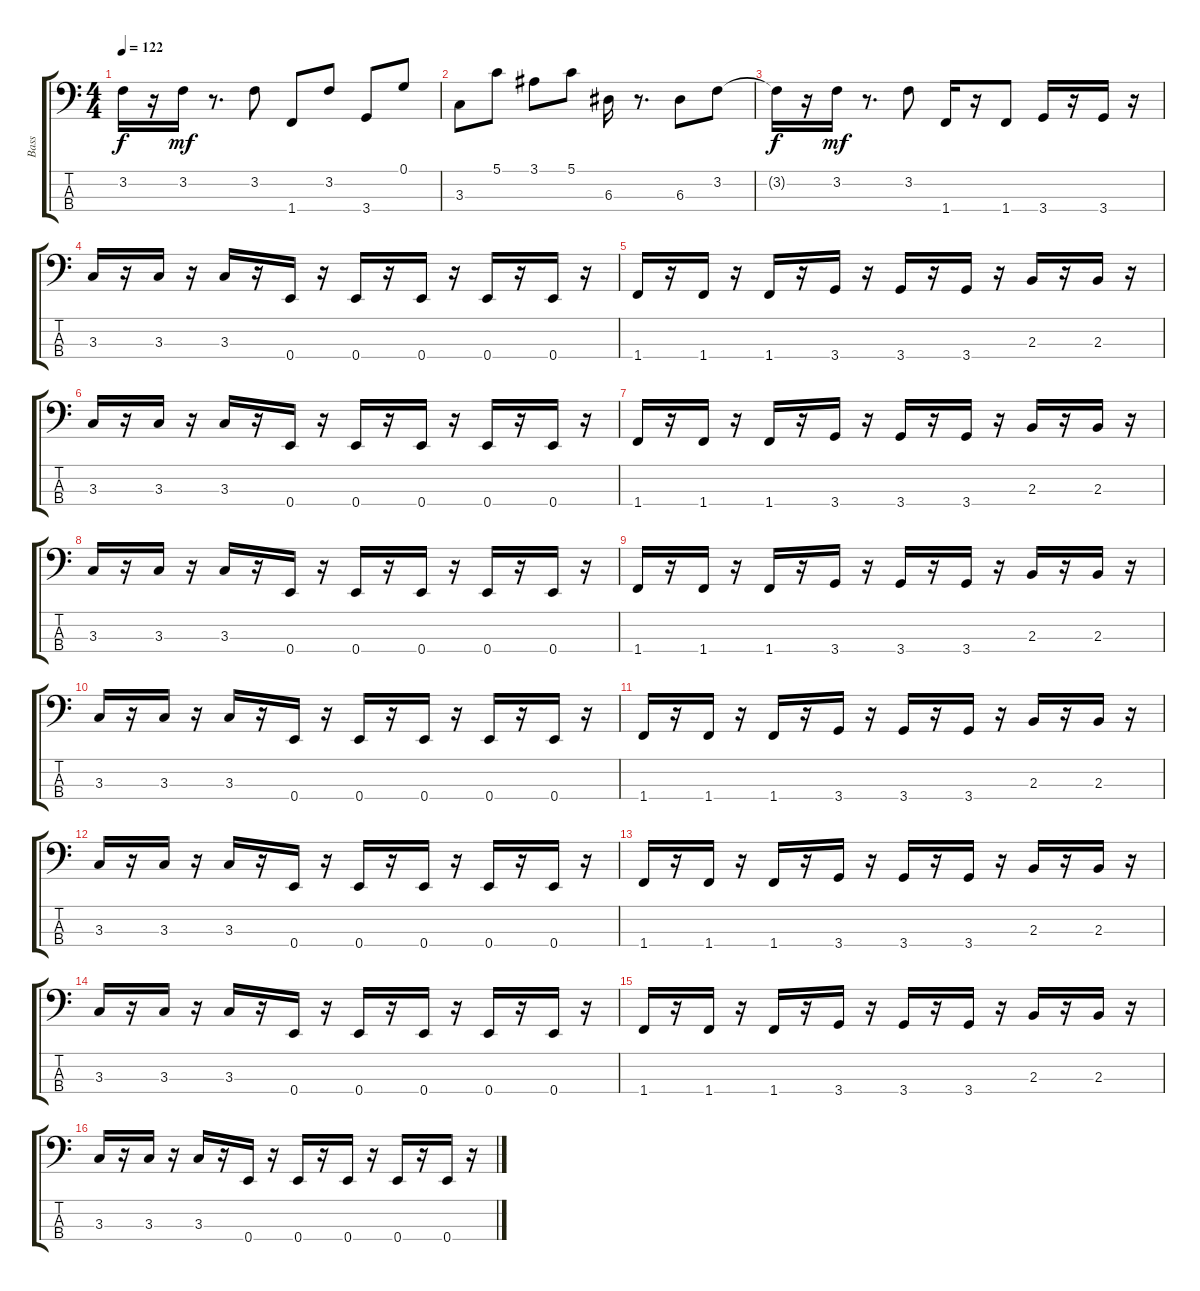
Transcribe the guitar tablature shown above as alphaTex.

\track ("Bass" "Bass") {instrument acousticguitarsteel}
\staff {score tabs}
\tuning (G2 D2 A1 E1) {hide}
\ts (4 4)
\tempo 122
\clef f4
\ks c
3.2{t}.16{dy f} r.16 3.2.16{dy mf} r.8{d} 3.2.8 1.4.8 3.2.8 3.4.8 0.1.8 |
3.3.8 5.1.8 3.1.8 5.1.8 6.3.16 r.8{d} 6.3.8 3.2.8 |
3.2{t}.16{dy f} r.16 3.2.16{dy mf} r.8{d} 3.2.8 1.4.16 r.16 1.4.8 3.4.16 r.16 3.4.16 r.16 |
3.3.16 r.16 3.3.16 r.16 3.3.16 r.16 0.4.16 r.16 0.4.16 r.16 0.4.16 r.16 0.4.16 r.16 0.4.16 r.16 |
1.4.16 r.16 1.4.16 r.16 1.4.16 r.16 3.4.16 r.16 3.4.16 r.16 3.4.16 r.16 2.3.16 r.16 2.3.16 r.16 |
3.3.16 r.16 3.3.16 r.16 3.3.16 r.16 0.4.16 r.16 0.4.16 r.16 0.4.16 r.16 0.4.16 r.16 0.4.16 r.16 |
1.4.16 r.16 1.4.16 r.16 1.4.16 r.16 3.4.16 r.16 3.4.16 r.16 3.4.16 r.16 2.3.16 r.16 2.3.16 r.16 |
3.3.16 r.16 3.3.16 r.16 3.3.16 r.16 0.4.16 r.16 0.4.16 r.16 0.4.16 r.16 0.4.16 r.16 0.4.16 r.16 |
1.4.16 r.16 1.4.16 r.16 1.4.16 r.16 3.4.16 r.16 3.4.16 r.16 3.4.16 r.16 2.3.16 r.16 2.3.16 r.16 |
3.3.16 r.16 3.3.16 r.16 3.3.16 r.16 0.4.16 r.16 0.4.16 r.16 0.4.16 r.16 0.4.16 r.16 0.4.16 r.16 |
1.4.16 r.16 1.4.16 r.16 1.4.16 r.16 3.4.16 r.16 3.4.16 r.16 3.4.16 r.16 2.3.16 r.16 2.3.16 r.16 |
3.3.16 r.16 3.3.16 r.16 3.3.16 r.16 0.4.16 r.16 0.4.16 r.16 0.4.16 r.16 0.4.16 r.16 0.4.16 r.16 |
1.4.16 r.16 1.4.16 r.16 1.4.16 r.16 3.4.16 r.16 3.4.16 r.16 3.4.16 r.16 2.3.16 r.16 2.3.16 r.16 |
3.3.16 r.16 3.3.16 r.16 3.3.16 r.16 0.4.16 r.16 0.4.16 r.16 0.4.16 r.16 0.4.16 r.16 0.4.16 r.16 |
1.4.16 r.16 1.4.16 r.16 1.4.16 r.16 3.4.16 r.16 3.4.16 r.16 3.4.16 r.16 2.3.16 r.16 2.3.16 r.16 |
3.3.16 r.16 3.3.16 r.16 3.3.16 r.16 0.4.16 r.16 0.4.16 r.16 0.4.16 r.16 0.4.16 r.16 0.4.16 r.16
